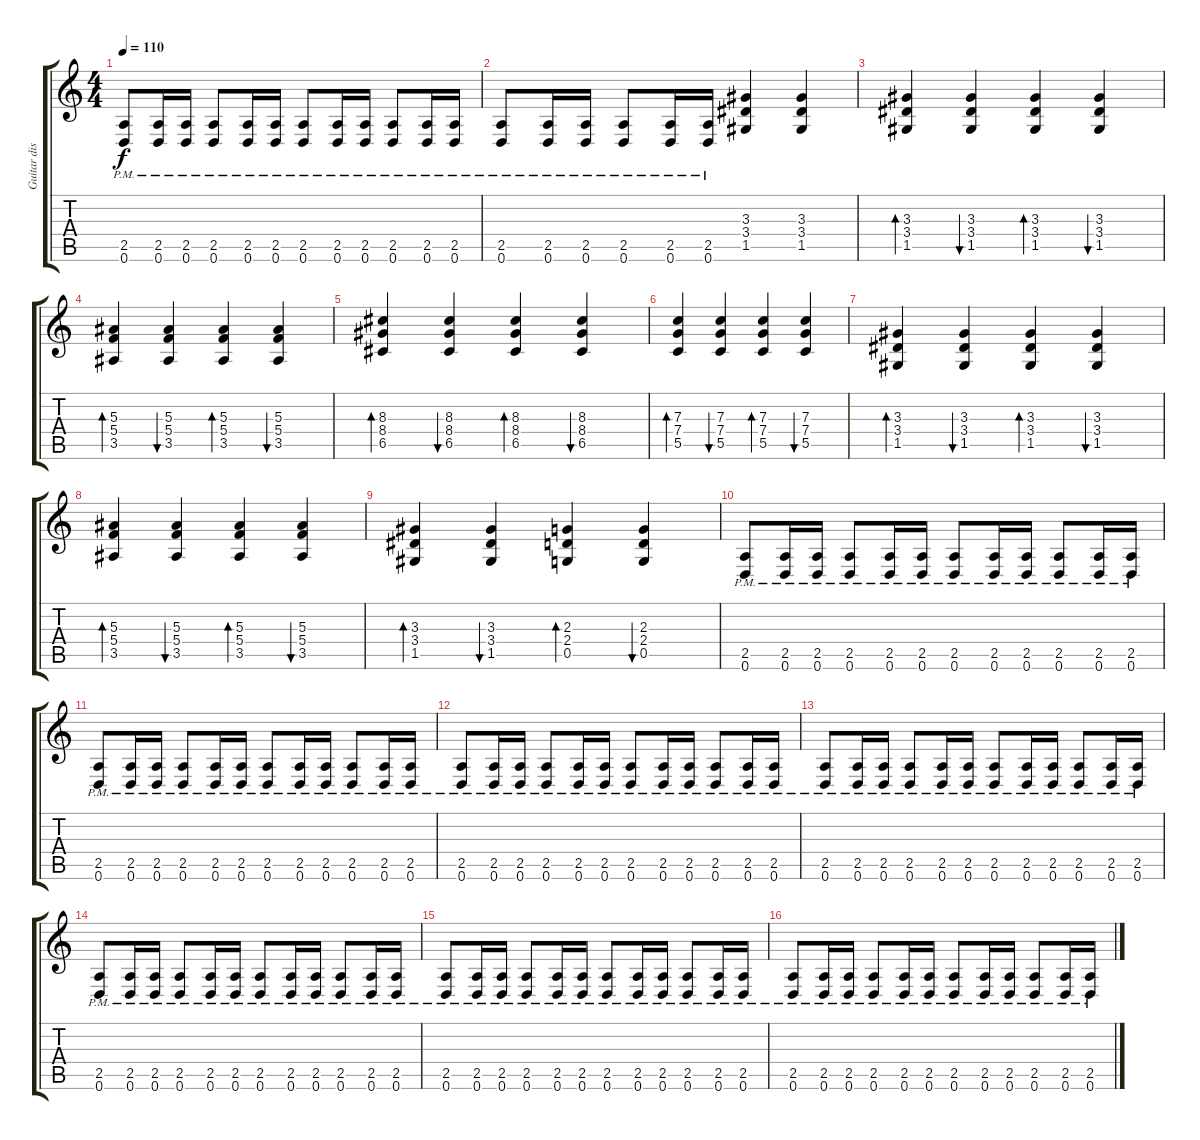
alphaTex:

\track ("Guitar distortion 1" "Guitar dis") {instrument distortionguitar}
\staff {score tabs}
\tuning (D4 A3 F3 C3 G2 D2) {hide}
\ts (4 4)
\tempo 110
\clef g2
\ks c
(2.5{pm} 0.6{pm}).8{dy f} (2.5{pm} 0.6{pm}).16 (2.5{pm} 0.6{pm}).16 (2.5{pm} 0.6{pm}).8 (2.5{pm} 0.6{pm}).16 (2.5{pm} 0.6{pm}).16 (2.5{pm} 0.6{pm}).8 (2.5{pm} 0.6{pm}).16 (2.5{pm} 0.6{pm}).16 (2.5{pm} 0.6{pm}).8 (2.5{pm} 0.6{pm}).16 (2.5{pm} 0.6{pm}).16 |
(2.5{pm} 0.6{pm}).8 (2.5{pm} 0.6{pm}).16 (2.5{pm} 0.6{pm}).16 (2.5{pm} 0.6{pm}).8 (2.5{pm} 0.6{pm}).16 (2.5{pm} 0.6{pm}).16 (3.3 3.4 1.5).4 (3.3 3.4 1.5).4 |
(3.3 3.4 1.5).4{bd 60} (3.3 3.4 1.5).4{bu 60} (3.3 3.4 1.5).4{bd 60} (3.3 3.4 1.5).4{bu 60} |
(5.3 5.4 3.5).4{bd 60} (5.3 5.4 3.5).4{bu 60} (5.3 5.4 3.5).4{bd 60} (5.3 5.4 3.5).4{bu 60} |
(8.3 8.4 6.5).4{bd 60} (8.3 8.4 6.5).4{bu 60} (8.3 8.4 6.5).4{bd 60} (8.3 8.4 6.5).4{bu 60} |
(7.3 7.4 5.5).4{bd 60} (7.3 7.4 5.5).4{bu 60} (7.3 7.4 5.5).4{bd 60} (7.3 7.4 5.5).4{bu 60} |
(3.3 3.4 1.5).4{bd 60} (3.3 3.4 1.5).4{bu 60} (3.3 3.4 1.5).4{bd 60} (3.3 3.4 1.5).4{bu 60} |
(5.3 5.4 3.5).4{bd 60} (5.3 5.4 3.5).4{bu 60} (5.3 5.4 3.5).4{bd 60} (5.3 5.4 3.5).4{bu 60} |
(3.3 3.4 1.5).4{bd 60} (3.3 3.4 1.5).4{bu 60} (2.3 2.4 0.5).4{bd 60} (2.3 2.4 0.5).4{bu 60} |
(2.5{pm} 0.6{pm}).8 (2.5{pm} 0.6{pm}).16 (2.5{pm} 0.6{pm}).16 (2.5{pm} 0.6{pm}).8 (2.5{pm} 0.6{pm}).16 (2.5{pm} 0.6{pm}).16 (2.5{pm} 0.6{pm}).8 (2.5{pm} 0.6{pm}).16 (2.5{pm} 0.6{pm}).16 (2.5{pm} 0.6{pm}).8 (2.5{pm} 0.6{pm}).16 (2.5{pm} 0.6{pm}).16 |
(2.5{pm} 0.6{pm}).8 (2.5{pm} 0.6{pm}).16 (2.5{pm} 0.6{pm}).16 (2.5{pm} 0.6{pm}).8 (2.5{pm} 0.6{pm}).16 (2.5{pm} 0.6{pm}).16 (2.5{pm} 0.6{pm}).8 (2.5{pm} 0.6{pm}).16 (2.5{pm} 0.6{pm}).16 (2.5{pm} 0.6{pm}).8 (2.5{pm} 0.6{pm}).16 (2.5{pm} 0.6{pm}).16 |
(2.5{pm} 0.6{pm}).8 (2.5{pm} 0.6{pm}).16 (2.5{pm} 0.6{pm}).16 (2.5{pm} 0.6{pm}).8 (2.5{pm} 0.6{pm}).16 (2.5{pm} 0.6{pm}).16 (2.5{pm} 0.6{pm}).8 (2.5{pm} 0.6{pm}).16 (2.5{pm} 0.6{pm}).16 (2.5{pm} 0.6{pm}).8 (2.5{pm} 0.6{pm}).16 (2.5{pm} 0.6{pm}).16 |
(2.5{pm} 0.6{pm}).8 (2.5{pm} 0.6{pm}).16 (2.5{pm} 0.6{pm}).16 (2.5{pm} 0.6{pm}).8 (2.5{pm} 0.6{pm}).16 (2.5{pm} 0.6{pm}).16 (2.5{pm} 0.6{pm}).8 (2.5{pm} 0.6{pm}).16 (2.5{pm} 0.6{pm}).16 (2.5{pm} 0.6{pm}).8 (2.5{pm} 0.6{pm}).16 (2.5{pm} 0.6{pm}).16 |
(2.5{pm} 0.6{pm}).8 (2.5{pm} 0.6{pm}).16 (2.5{pm} 0.6{pm}).16 (2.5{pm} 0.6{pm}).8 (2.5{pm} 0.6{pm}).16 (2.5{pm} 0.6{pm}).16 (2.5{pm} 0.6{pm}).8 (2.5{pm} 0.6{pm}).16 (2.5{pm} 0.6{pm}).16 (2.5{pm} 0.6{pm}).8 (2.5{pm} 0.6{pm}).16 (2.5{pm} 0.6{pm}).16 |
(2.5{pm} 0.6{pm}).8 (2.5{pm} 0.6{pm}).16 (2.5{pm} 0.6{pm}).16 (2.5{pm} 0.6{pm}).8 (2.5{pm} 0.6{pm}).16 (2.5{pm} 0.6{pm}).16 (2.5{pm} 0.6{pm}).8 (2.5{pm} 0.6{pm}).16 (2.5{pm} 0.6{pm}).16 (2.5{pm} 0.6{pm}).8 (2.5{pm} 0.6{pm}).16 (2.5{pm} 0.6{pm}).16 |
(2.5{pm} 0.6{pm}).8 (2.5{pm} 0.6{pm}).16 (2.5{pm} 0.6{pm}).16 (2.5{pm} 0.6{pm}).8 (2.5{pm} 0.6{pm}).16 (2.5{pm} 0.6{pm}).16 (2.5{pm} 0.6{pm}).8 (2.5{pm} 0.6{pm}).16 (2.5{pm} 0.6{pm}).16 (2.5{pm} 0.6{pm}).8 (2.5{pm} 0.6{pm}).16 (2.5{pm} 0.6{pm}).16
